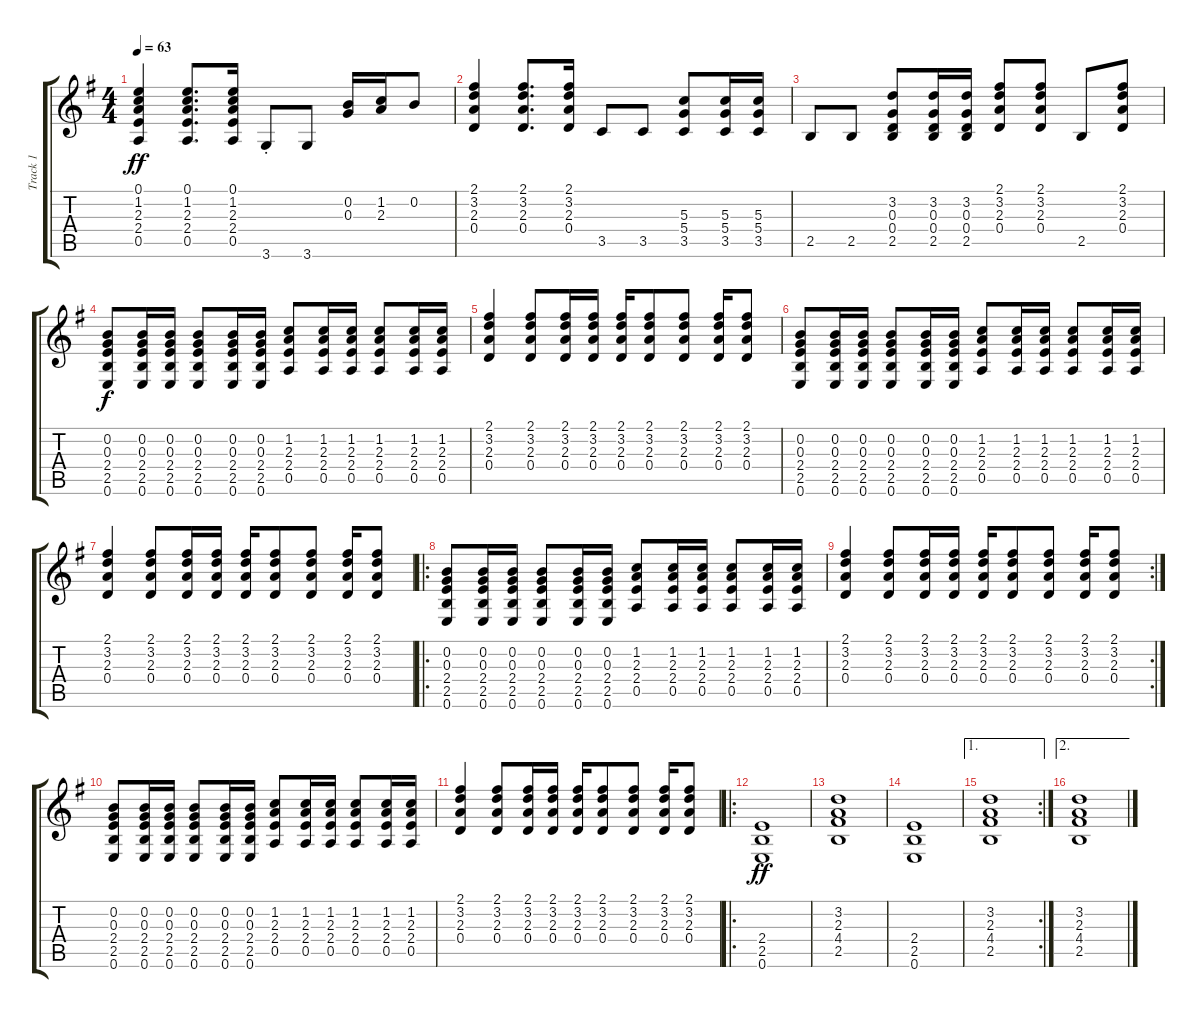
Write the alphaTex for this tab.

\track ("Track 1" "Track 1") {instrument acousticguitarsteel}
\staff {score tabs}
\tuning (E4 B3 G3 D3 A2 E2) {hide}
\ts (4 4)
\tempo 63
\clef g2
\ks g
(0.1 1.2 2.3 2.4 0.5).4{dy ff} (0.1 1.2 2.3 2.4 0.5).8{d} (0.1 1.2 2.3 2.4 0.5).16 3.6{st}.8 3.6.8 (0.2 0.3).16 (1.2 2.3).16 0.2.8 |
(2.1 3.2 2.3 0.4).4 (2.1 3.2 2.3 0.4).8{d} (2.1 3.2 2.3 0.4).16 3.5.8 3.5.8 (5.3 5.4 3.5).8 (5.3 5.4 3.5).16 (5.3 5.4 3.5).16 |
2.5.8 2.5.8 (3.2 0.3 0.4 2.5).8 (3.2 0.3 0.4 2.5).16 (3.2 0.3 0.4 2.5).16 (2.1 3.2 2.3 0.4).8 (2.1 3.2 2.3 0.4).8 2.5.8 (2.1 3.2 2.3 0.4).8 |
(0.2 0.3 2.4 2.5 0.6).8{dy f} (0.2 0.3 2.4 2.5 0.6).16 (0.2 0.3 2.4 2.5 0.6).16 (0.2 0.3 2.4 2.5 0.6).8 (0.2 0.3 2.4 2.5 0.6).16 (0.2 0.3 2.4 2.5 0.6).16 (1.2 2.3 2.4 0.5).8 (1.2 2.3 2.4 0.5).16 (1.2 2.3 2.4 0.5).16 (1.2 2.3 2.4 0.5).8 (1.2 2.3 2.4 0.5).16 (1.2 2.3 2.4 0.5).16 |
(2.1 3.2 2.3 0.4).4 (2.1 3.2 2.3 0.4).8 (2.1 3.2 2.3 0.4).16 (2.1 3.2 2.3 0.4).16 (2.1 3.2 2.3 0.4).16 (2.1 3.2 2.3 0.4).8 (2.1 3.2 2.3 0.4).8 (2.1 3.2 2.3 0.4).16 (2.1 3.2 2.3 0.4).8 |
(0.2 0.3 2.4 2.5 0.6).8 (0.2 0.3 2.4 2.5 0.6).16 (0.2 0.3 2.4 2.5 0.6).16 (0.2 0.3 2.4 2.5 0.6).8 (0.2 0.3 2.4 2.5 0.6).16 (0.2 0.3 2.4 2.5 0.6).16 (1.2 2.3 2.4 0.5).8 (1.2 2.3 2.4 0.5).16 (1.2 2.3 2.4 0.5).16 (1.2 2.3 2.4 0.5).8 (1.2 2.3 2.4 0.5).16 (1.2 2.3 2.4 0.5).16 |
(2.1 3.2 2.3 0.4).4 (2.1 3.2 2.3 0.4).8 (2.1 3.2 2.3 0.4).16 (2.1 3.2 2.3 0.4).16 (2.1 3.2 2.3 0.4).16 (2.1 3.2 2.3 0.4).8 (2.1 3.2 2.3 0.4).8 (2.1 3.2 2.3 0.4).16 (2.1 3.2 2.3 0.4).8 |
\ro
(0.2 0.3 2.4 2.5 0.6).8 (0.2 0.3 2.4 2.5 0.6).16 (0.2 0.3 2.4 2.5 0.6).16 (0.2 0.3 2.4 2.5 0.6).8 (0.2 0.3 2.4 2.5 0.6).16 (0.2 0.3 2.4 2.5 0.6).16 (1.2 2.3 2.4 0.5).8 (1.2 2.3 2.4 0.5).16 (1.2 2.3 2.4 0.5).16 (1.2 2.3 2.4 0.5).8 (1.2 2.3 2.4 0.5).16 (1.2 2.3 2.4 0.5).16 |
\rc 2
(2.1 3.2 2.3 0.4).4 (2.1 3.2 2.3 0.4).8 (2.1 3.2 2.3 0.4).16 (2.1 3.2 2.3 0.4).16 (2.1 3.2 2.3 0.4).16 (2.1 3.2 2.3 0.4).8 (2.1 3.2 2.3 0.4).8 (2.1 3.2 2.3 0.4).16 (2.1 3.2 2.3 0.4).8 |
(0.2 0.3 2.4 2.5 0.6).8 (0.2 0.3 2.4 2.5 0.6).16 (0.2 0.3 2.4 2.5 0.6).16 (0.2 0.3 2.4 2.5 0.6).8 (0.2 0.3 2.4 2.5 0.6).16 (0.2 0.3 2.4 2.5 0.6).16 (1.2 2.3 2.4 0.5).8 (1.2 2.3 2.4 0.5).16 (1.2 2.3 2.4 0.5).16 (1.2 2.3 2.4 0.5).8 (1.2 2.3 2.4 0.5).16 (1.2 2.3 2.4 0.5).16 |
(2.1 3.2 2.3 0.4).4 (2.1 3.2 2.3 0.4).8 (2.1 3.2 2.3 0.4).16 (2.1 3.2 2.3 0.4).16 (2.1 3.2 2.3 0.4).16 (2.1 3.2 2.3 0.4).8 (2.1 3.2 2.3 0.4).8 (2.1 3.2 2.3 0.4).16 (2.1 3.2 2.3 0.4).8 |
\ro
(2.4 2.5 0.6).1{dy ff volume 13} |
(3.2 2.3 4.4 2.5).1 |
(2.4 2.5 0.6).1 |
\ae 1
\rc 2
(3.2 2.3 4.4 2.5).1 |
\ae 2
(3.2 2.3 4.4 2.5).1
